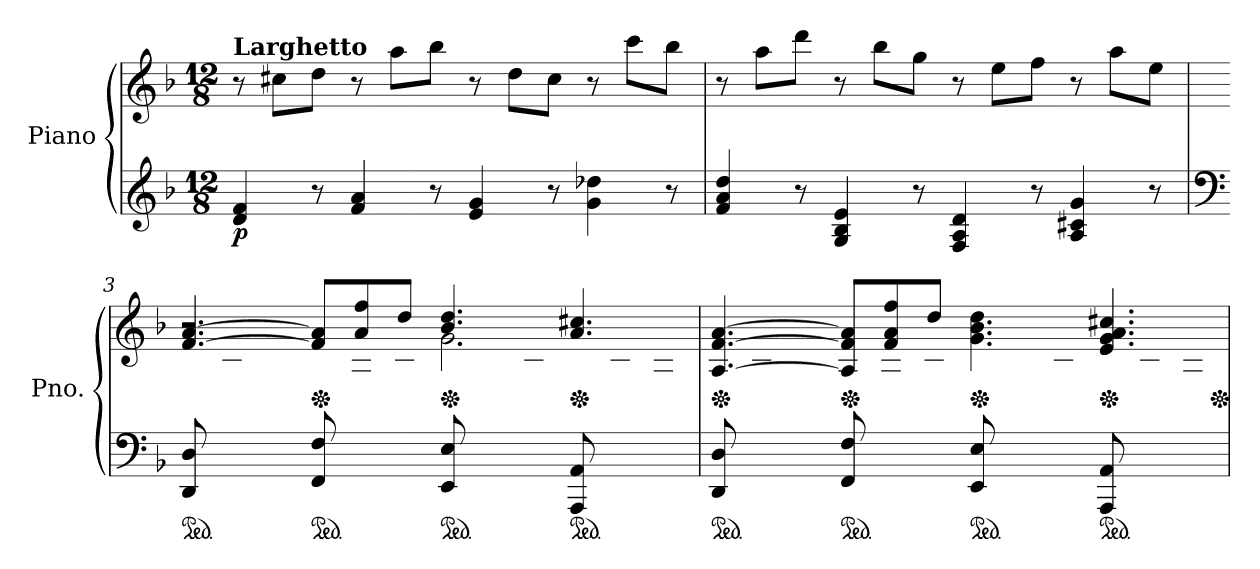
**kern	**kern	**dynam
*part1	*part1	*part1
*staff2	*staff1	*staff1/2
*I"Piano	*	*
*I'Pno.	*	*
*clefG2	*clefG2	*
*k[b-]	*k[b-]	*
*M12/8	*M12/8	*
=1	=1	=1
!	!LO:TX:a:B:t=Larghetto	!
!	!	!LO:DY:b=2
4d/ 4f/	8r	p
.	8cc#X\L	.
8r	8dd\J	.
4f/ 4a/	8r	.
.	8aa\L	.
8r	8bb-\J	.
4e/ 4g/	8r	.
.	8dd\L	.
8r	8cc#\J	.
4g\ 4dd-X\	8r	.
.	8ccc\L	.
8r	8bb-\J	.
=2	=2	=2
4f/ 4a/ 4dd/	8r	.
.	8aa\L	.
8r	8ddd\J	.
4G/ 4B-/ 4e/	8r	.
.	8bb-\L	.
8r	8gg\J	.
4F/ 4A/ 4d/	8r	.
.	8ee\L	.
8r	8ff\J	.
4A/ 4c#X/ 4g/	8r	.
.	8aa\L	.
8r	8ee\J	.
!!LO:LB:g=z
=3	=3	=3
*clefF4	*	*
*ped	*	*
*	*^	*
*	*	*^	*
8DD/ 8D/L	[4.f/ [4.a/	2.r	8ryy	.
4ryy	.	.	8c#X\	.
.	.	.	8d\J	.
*ped	*	*	*	*
*	*Xped	*	*	*
8FF/ 8F/L	8f/] 8a/]L	.	8ryy	.
4ryy	8a/ 8ff/	.	8A\	.
.	8dd/J	.	8B-\J	.
*ped	*	*	*	*
*	*Xped	*	*	*
8EE/ 8E/L	4.b-/ 4.dd/	2.g\	8ryy	.
4ryy	.	.	8d\	.
.	.	.	8c#\J	.
*ped	*	*	*	*
*	*Xped	*	*	*
8AAA/ 8AA/L	4.a/ 4.cc#X/	.	8ryy	.
4ryy	.	.	8B-\	.
.	.	.	8A\J	.
*	*v	*v	*v	*
=4	=4	=4
*ped	*	*
*	*Xped	*
*	*^	*
8DD/ 8D/L	[4.A/ [4.f/ [4.a/	8ryy	.
4ryy	.	8c#X\	.
.	.	8d\J	.
*ped	*	*	*
*	*Xped	*	*
8FF/ 8F/L	8A/] 8f/] 8a/]L	8ryy	.
4ryy	8f/ 8a/ 8ff/	8A\	.
.	8dd/J	8B-\J	.
*ped	*	*	*
*	*Xped	*	*
8EE/ 8E/L	4.g\ 4.b-\ 4.dd\	8ryy	.
4ryy	.	8d\	.
.	.	8c#\J	.
*ped	*	*	*
*	*Xped	*	*
8AAA/ 8AA/L	4.e/ 4.g/ 4.a/ 4.cc#X/	8ryy	.
4ryy	.	8B-\	.
.	.	8A\J	.
*	*Xped	*	*
*	*v	*v	*
=	=	=
*-	*-	*-
